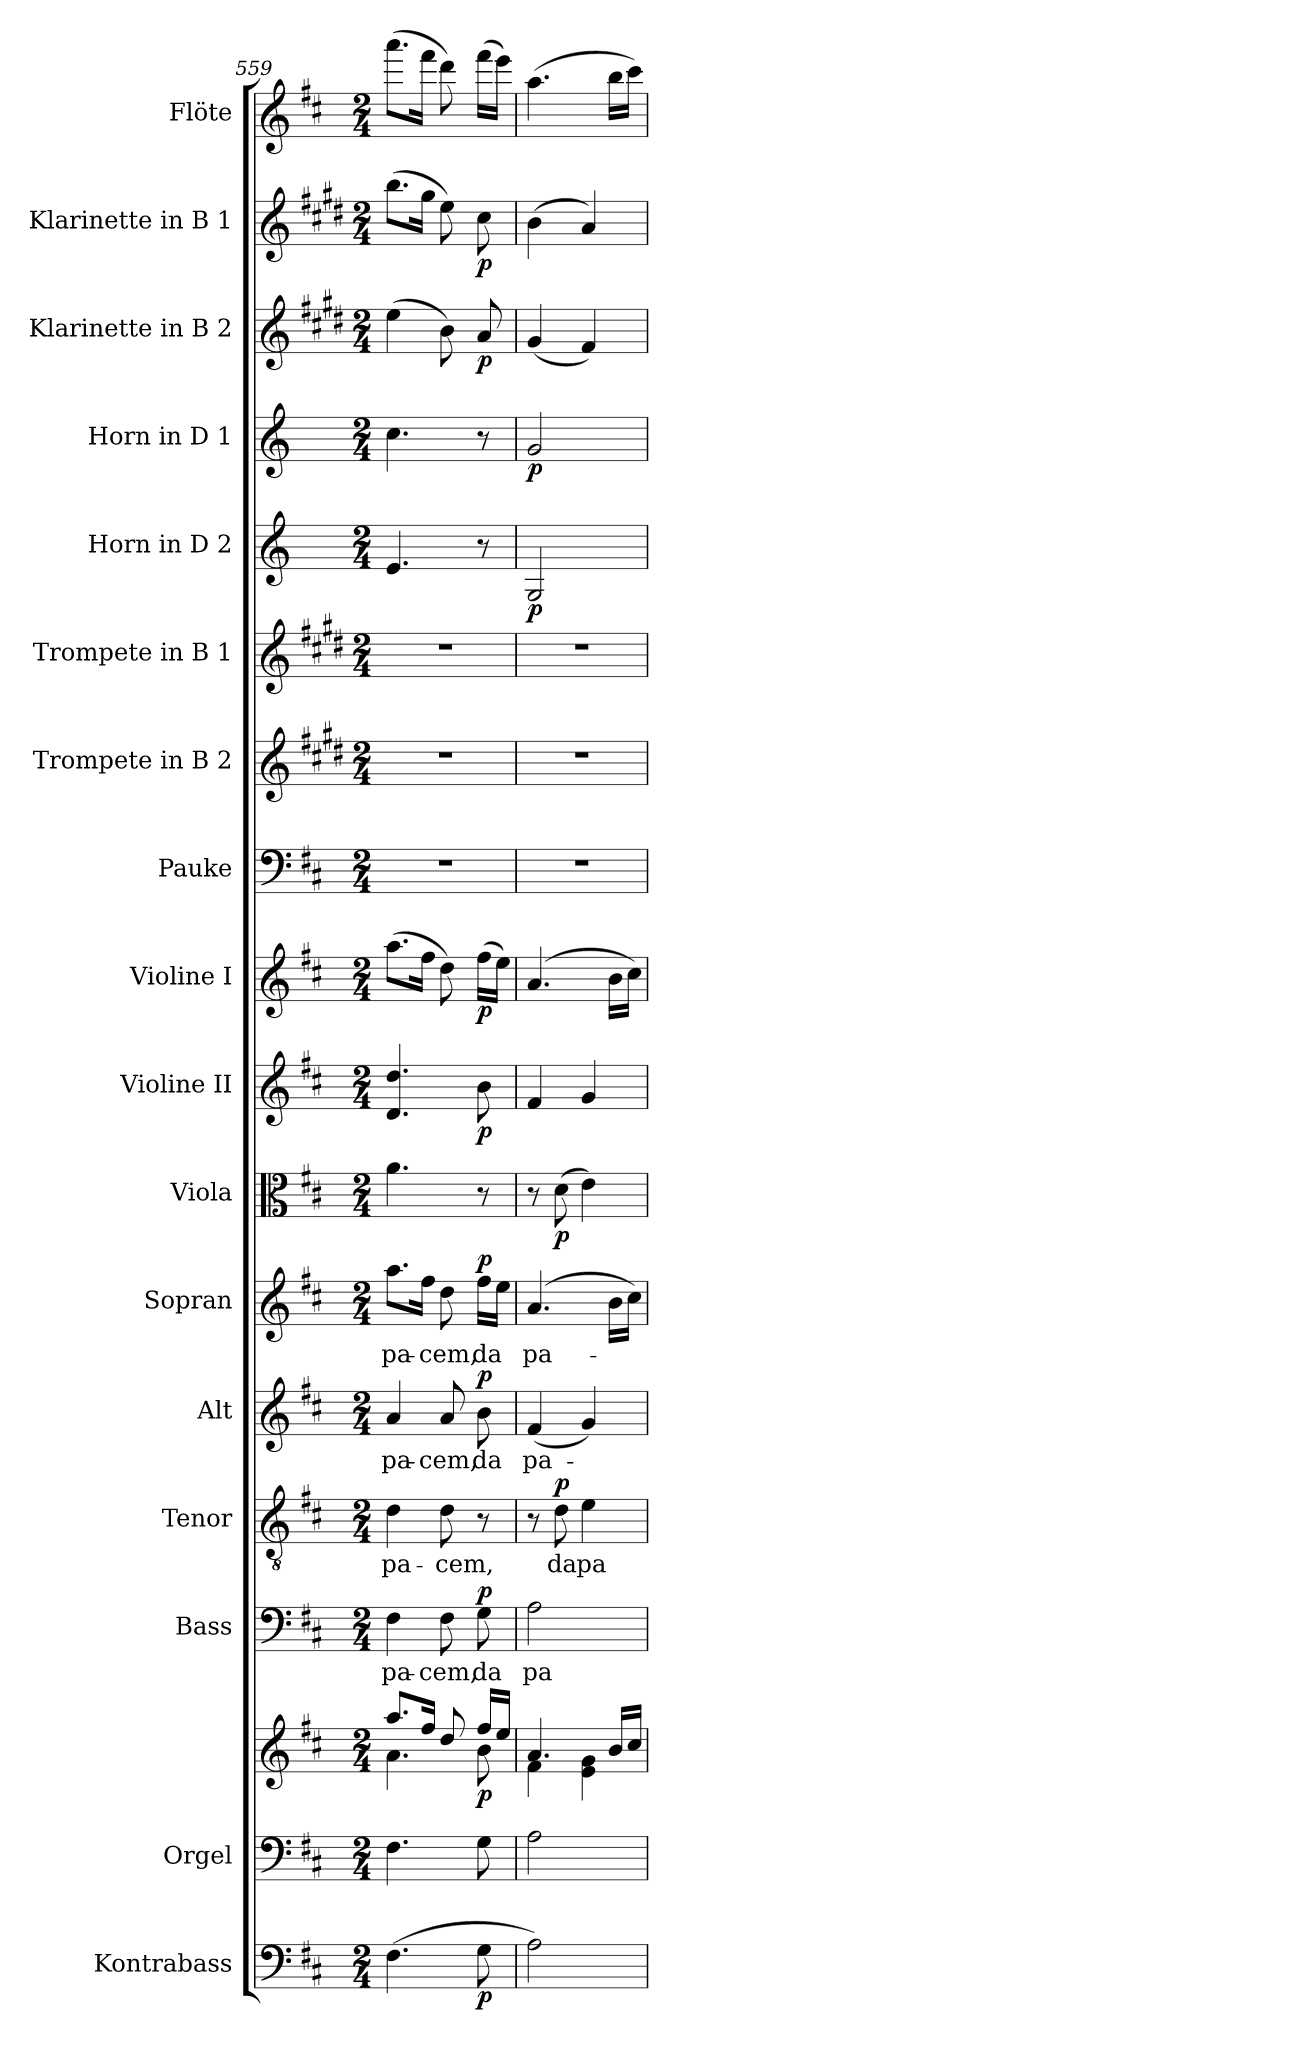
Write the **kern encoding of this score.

**kern	**dynam	**kern	**kern	**dynam	**kern	**text	**dynam	**kern	**text	**dynam	**kern	**text	**dynam	**kern	**text	**dynam	**kern	**dynam	**kern	**dynam	**kern	**dynam	**kern	**kern	**kern	**kern	**dynam	**kern	**dynam	**kern	**dynam	**kern	**dynam	**kern
*part17	*part17	*part16	*part16	*part16	*part15	*part15	*part15	*part14	*part14	*part14	*part13	*part13	*part13	*part12	*part12	*part12	*part11	*part11	*part10	*part10	*part9	*part9	*part8	*part7	*part6	*part5	*part5	*part4	*part4	*part3	*part3	*part2	*part2	*part1
*staff18	*staff18	*staff17	*staff16	*staff16/17	*staff15	*staff15	*staff15	*staff14	*staff14	*staff14	*staff13	*staff13	*staff13	*staff12	*staff12	*staff12	*staff11	*staff11	*staff10	*staff10	*staff9	*staff9	*staff8	*staff7	*staff6	*staff5	*staff5	*staff4	*staff4	*staff3	*staff3	*staff2	*staff2	*staff1
*I"Kontrabass	*	*I"Orgel	*	*	*I"Bass	*	*	*I"Tenor	*	*	*I"Alt	*	*	*I"Sopran	*	*	*I"Viola	*	*I"Violine II	*	*I"Violine I	*	*I"Pauke	*I"Trompete in B 2	*I"Trompete in B 1	*I"Horn in D 2	*	*I"Horn in D 1	*	*I"Klarinette in B 2	*	*I"Klarinette in B 1	*	*I"Flöte
*I'Kb.	*	*I'Org.	*	*	*I'B	*	*	*I'T	*	*	*I'A	*	*	*I'S	*	*	*I'Vla.	*	*I'Vl. II	*	*I'Vl. I	*	*I'Pk.	*I'Trp. 2	*I'Trp. 1	*I'Hrn. 2	*	*I'Hrn. 1	*	*I'Kl. 2	*	*I'Kl. 1	*	*I'Fl.
*clefF4	*	*clefF4	*clefG2	*	*clefF4	*	*	*clefGv2	*	*	*clefG2	*	*	*clefG2	*	*	*clefC3	*	*clefG2	*	*clefG2	*	*clefF4	*clefG2	*clefG2	*clefG2	*	*clefG2	*	*clefG2	*	*clefG2	*	*clefG2
*ITrd7c12	*	*	*	*	*	*	*	*	*	*	*	*	*	*	*	*	*	*	*	*	*	*	*	*ITrd1c2	*ITrd1c2	*ITrd-1c-2	*	*ITrd-1c-2	*	*ITrd1c2	*	*ITrd1c2	*	*
*k[f#c#]	*	*k[f#c#]	*k[f#c#]	*	*k[f#c#]	*	*	*k[f#c#]	*	*	*k[f#c#]	*	*	*k[f#c#]	*	*	*k[f#c#]	*	*k[f#c#]	*	*k[f#c#]	*	*k[f#c#]	*k[f#c#]	*k[f#c#]	*k[f#c#]	*	*k[f#c#]	*	*k[f#c#]	*	*k[f#c#]	*	*k[f#c#]
*D:	*	*D:	*D:	*	*D:	*	*	*D:	*	*	*D:	*	*	*D:	*	*	*D:	*	*D:	*	*D:	*	*D:	*D:	*D:	*D:	*	*D:	*	*D:	*	*D:	*	*D:
*M2/4	*	*M2/4	*M2/4	*	*M2/4	*	*	*M2/4	*	*	*M2/4	*	*	*M2/4	*	*	*M2/4	*	*M2/4	*	*M2/4	*	*M2/4	*M2/4	*M2/4	*M2/4	*	*M2/4	*	*M2/4	*	*M2/4	*	*M2/4
=559	=559	=559	=559	=559	=559	=559	=559	=559	=559	=559	=559	=559	=559	=559	=559	=559	=559	=559	=559	=559	=559	=559	=559	=559	=559	=559	=559	=559	=559	=559	=559	=559	=559	=559
*	*	*	*^	*	*	*	*	*	*	*	*	*	*	*	*	*	*	*	*	*	*	*	*	*	*	*	*	*	*	*	*	*	*	*
!	!	!	!	!	!	!	!LO:LY:b	!	!	!LO:LY:b	!	!	!LO:LY:b	!	!	!LO:LY:b	!	!	!	!	!	!	!	!	!	!	!	!	!	!	!	!	!	!	!
(>4.FF#\	.	4.F#\	8.aa/L	4.a\	.	4F#\	pa-	.	4d\	pa-	.	4a/	pa-	.	8.aa\L	pa-	.	4.a\	.	4.d/ 4.dd/	.	(>8.aa\L	.	2r	2r	2r	4.f#/	.	4.dd\	.	(>4dd\	.	(>8.aa\L	.	(>8.aaa\L
.	.	.	16ff#/Jk	.	.	.	.	.	.	.	.	.	.	.	16ff#\Jk	.	.	.	.	.	.	16ff#\Jk	.	.	.	.	.	.	.	.	.	.	16ff#\Jk	.	16fff#\Jk
!	!	!	!	!	!	!	!LO:LY:b	!	!	!LO:LY:b	!	!	!LO:LY:b	!	!	!LO:LY:b	!	!	!	!	!	!	!	!	!	!	!	!	!	!	!	!	!	!	!
.	.	.	8dd/	.	.	8F#\	-cem,	.	8d\	-cem,	.	8a/	-cem,	.	8dd\	-cem,	.	.	.	.	.	8dd\)	.	.	.	.	.	.	.	.	8a\)	.	8dd\)	.	8ddd\)
!	!LO:DY:b	!	!	!	!LO:DY:b	!	!LO:LY:b	!LO:DY:a	!	!	!	!	!LO:LY:b	!LO:DY:a	!	!LO:LY:b	!LO:DY:a	!	!	!	!LO:DY:b	!	!LO:DY:b	!	!	!	!	!	!	!	!	!LO:DY:b	!	!LO:DY:b	!
8GG\	p	8G\	16ff#/LL	8b\	p	8G\	da	p	8r	.	.	8b\	da	p	16ff#\LL	da	p	8r	.	8b\	p	(>16ff#\LL	p	.	.	.	8r	.	8r	.	8g/	p	8b\	p	(>16fff#\LL
.	.	.	16ee/JJ	.	.	.	.	.	.	.	.	.	.	.	16ee\JJ	.	.	.	.	.	.	16ee\JJ)	.	.	.	.	.	.	.	.	.	.	.	.	16eee\JJ)
=560	=560	=560	=560	=560	=560	=560	=560	=560	=560	=560	=560	=560	=560	=560	=560	=560	=560	=560	=560	=560	=560	=560	=560	=560	=560	=560	=560	=560	=560	=560	=560	=560	=560	=560	=560
!	!	!	!	!	!	!	!LO:LY:b	!	!	!	!	!	!LO:LY:b	!	!	!LO:LY:b	!	!	!	!	!	!	!	!	!	!	!	!LO:DY:b	!	!LO:DY:b	!	!	!	!	!
2AA\)	.	2A\	4.a/	4f#\	.	2A\	pa-	.	8r	.	.	(<4f#/	pa-	.	(4.a/	pa-	.	8r	.	4f#/	.	(4.a/	.	2r	2r	2r	2A/	p	2a/	p	(<4f#/	.	(>4a\	.	(>4.aa\
!	!	!	!	!	!	!	!	!	!	!LO:LY:b	!LO:DY:a	!	!	!	!	!	!	!	!LO:DY:b	!	!	!	!	!	!	!	!	!	!	!	!	!	!	!	!
.	.	.	.	.	.	.	.	.	8d\	da	p	.	.	.	.	.	.	(>8d\	p	.	.	.	.	.	.	.	.	.	.	.	.	.	.	.	.
!	!	!	!	!	!	!	!	!	!	!LO:LY:b	!	!	!	!	!	!	!	!	!	!	!	!	!	!	!	!	!	!	!	!	!	!	!	!	!
.	.	.	.	4e\ 4g\	.	.	.	.	4e\	pa-	.	4g/)	.	.	.	.	.	4e\)	.	4g/	.	.	.	.	.	.	.	.	.	.	4e/)	.	4g/)	.	.
.	.	.	16b/LL	.	.	.	.	.	.	.	.	.	.	.	16b\LL	.	.	.	.	.	.	16b\LL	.	.	.	.	.	.	.	.	.	.	.	.	16bb\LL
.	.	.	16cc#/JJ	.	.	.	.	.	.	.	.	.	.	.	16cc#\JJ)	.	.	.	.	.	.	16cc#\JJ)	.	.	.	.	.	.	.	.	.	.	.	.	16ccc#\JJ)
*	*	*	*v	*v	*	*	*	*	*	*	*	*	*	*	*	*	*	*	*	*	*	*	*	*	*	*	*	*	*	*	*	*	*	*	*
=	=	=	=	=	=	=	=	=	=	=	=	=	=	=	=	=	=	=	=	=	=	=	=	=	=	=	=	=	=	=	=	=	=	=
*-	*-	*-	*-	*-	*-	*-	*-	*-	*-	*-	*-	*-	*-	*-	*-	*-	*-	*-	*-	*-	*-	*-	*-	*-	*-	*-	*-	*-	*-	*-	*-	*-	*-	*-
